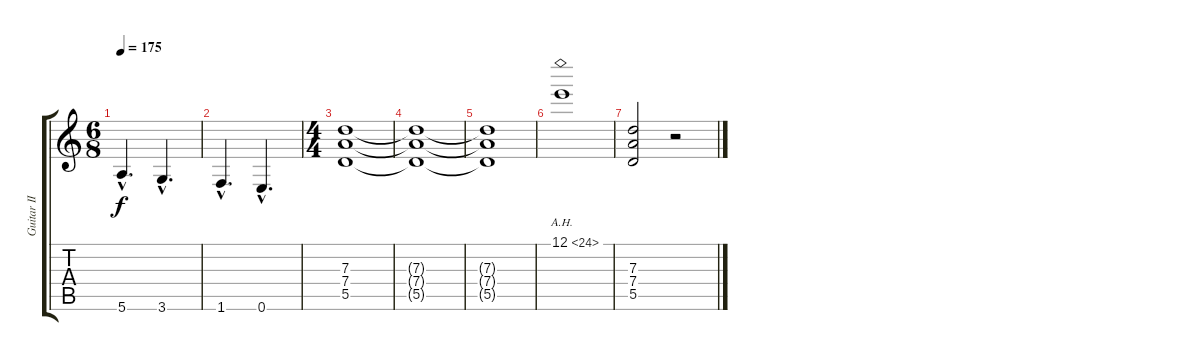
\track ("Guitar II" "Guitar II") {instrument overdrivenguitar}
\staff {score tabs}
\tuning (E4 B3 G3 D3 A2 E2) {hide}
\ts (6 8)
\tempo 175
\clef g2
\ks c
5.6{hac}.4{d dy f} 3.6{hac}.4{d} |
1.6{hac}.4{d} 0.6{hac}.4{d} |
\ts (4 4)
(7.3 7.4 5.5).1 |
(7.3{t} 7.4{t} 5.5{t}).1 |
(7.3{t} 7.4{t} 5.5{t}).1 |
12.1{ah 12}.1 |
(7.3 7.4 5.5).2 r.2
